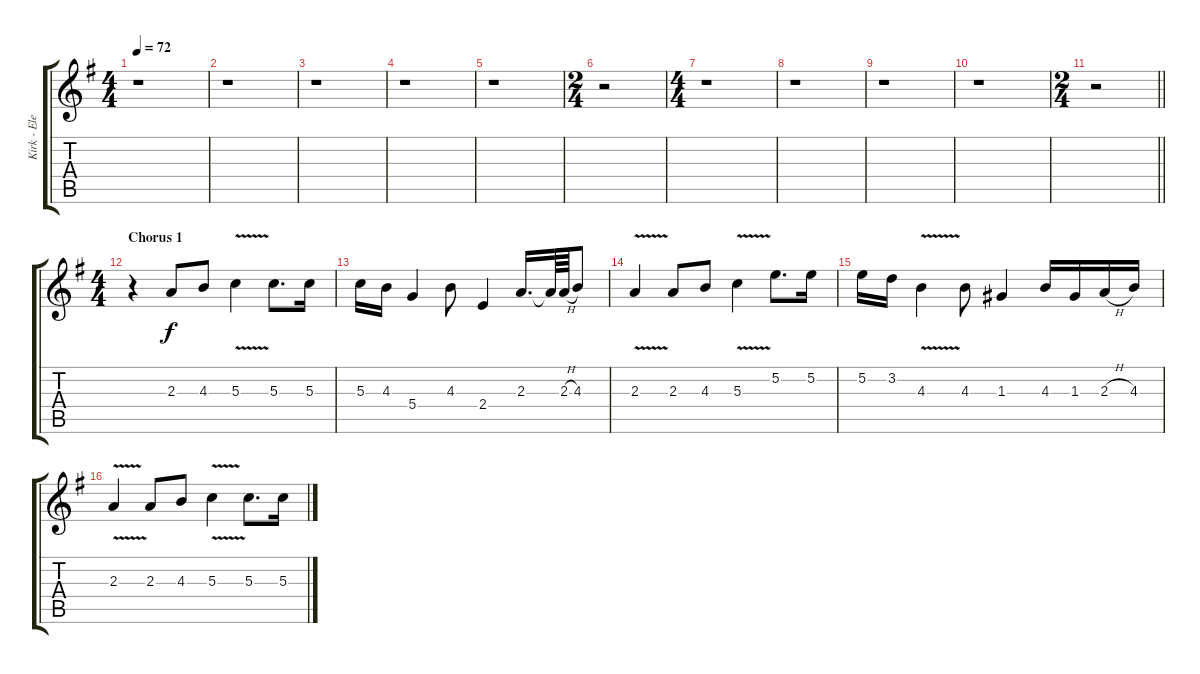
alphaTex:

\track ("Kirk - Elec. Gtr I" "Kirk - Ele") {instrument electricguitarclean}
\staff {score tabs}
\tuning (E4 B3 G3 D3 A2 E2) {hide}
\ts (4 4)
\tempo 72
\clef g2
\ks eminor
r.1{dy fff} |
r.1 |
r.1 |
r.1 |
r.1 |
\ts (2 4)
r.2 |
\ts (4 4)
r.1 |
r.1 |
r.1 |
r.1 |
\ts (2 4)
\barLineRight lightlight
r.2 |
\ts (4 4)
\section ("" "Chorus 1")
r.4 2.3.8{dy f} 4.3.8 5.3{v}.4 5.3.8{d} 5.3.16 |
5.3.16 4.3.16 5.4.4 4.3.8 2.4.4 2.3.16{d} 2.3{t}.64 2.3{h}.64 4.3.8 |
2.3{v}.4 2.3.8 4.3.8 5.3{v}.4 5.2.8{d} 5.2.16 |
5.2.16 3.2.16 4.3{v}.4 4.3.8 1.3.4 4.3.16 1.3.16 2.3{h}.16 4.3.16 |
2.3{v}.4 2.3.8 4.3.8 5.3{v}.4 5.3.8{d} 5.3.16
